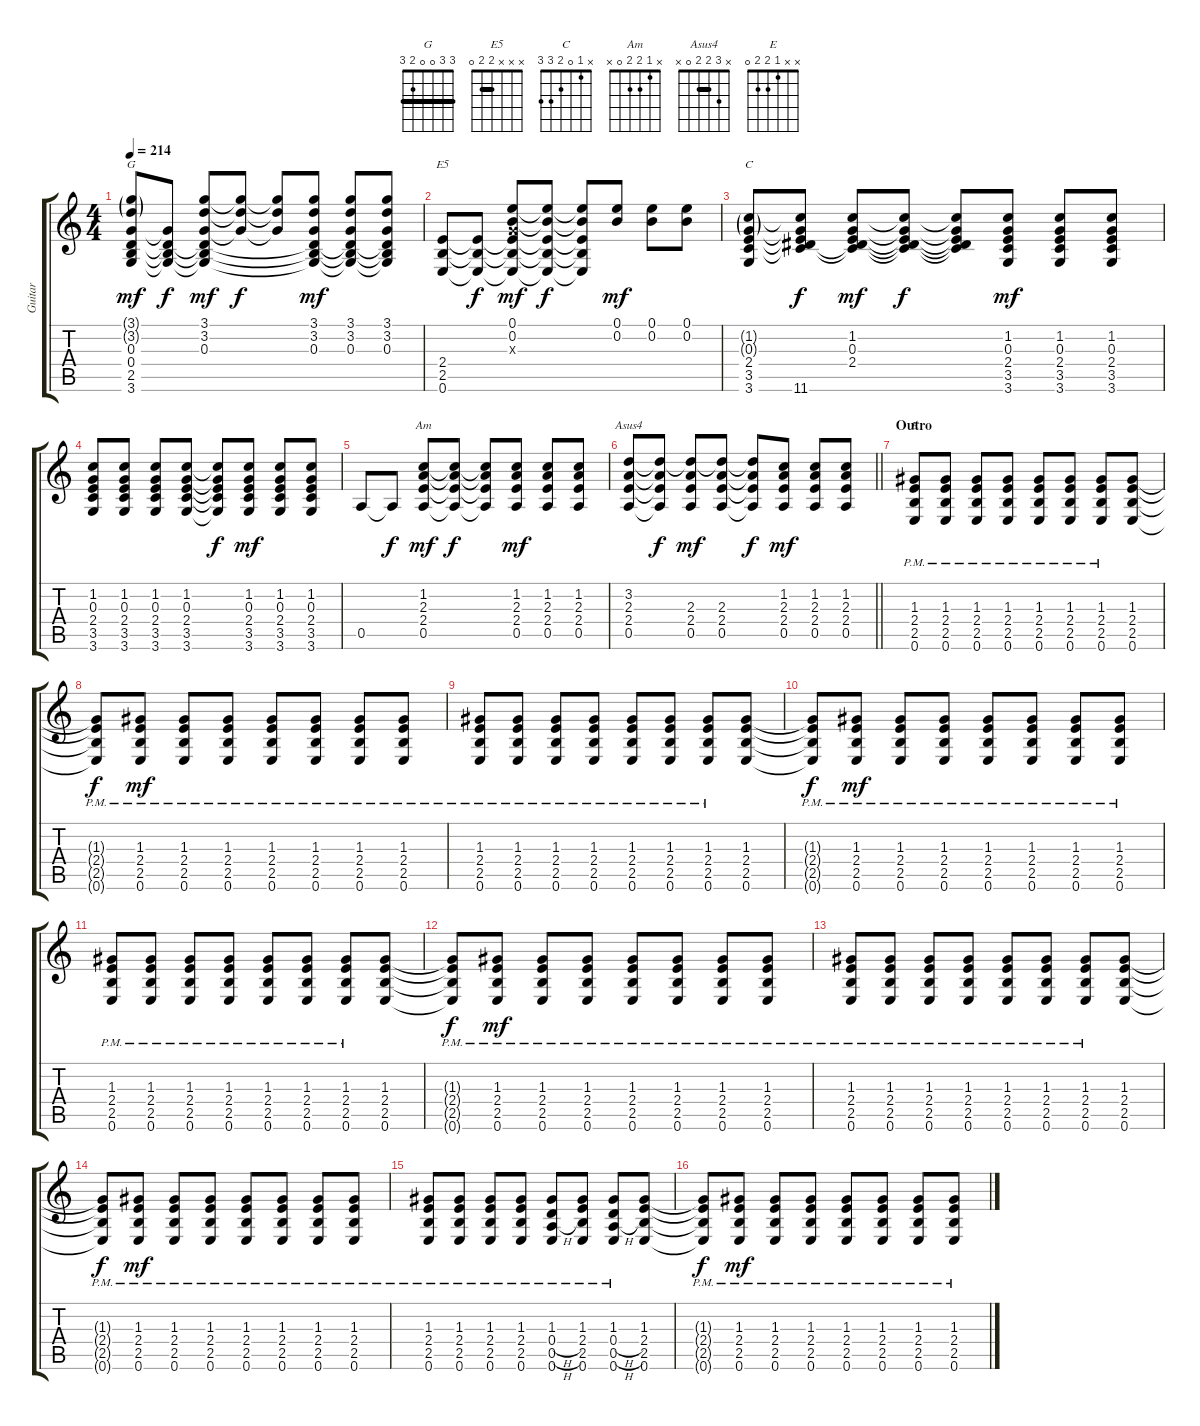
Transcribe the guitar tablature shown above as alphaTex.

\track ("Guitar" "Guitar") {instrument distortionguitar}
\staff {score tabs}
\tuning (E4 B3 G3 D3 A2 E2) {hide}
\chord ("G" 3 3 0 0 2 3) {barre 3}
\chord ("E5" x x x 2 2 0) {barre 2}
\chord ("C" x 1 0 2 3 3)
\chord ("Am" x 1 2 2 0 x)
\chord ("Asus4" x 3 2 2 0 x) {barre 2}
\chord ("E" x x 1 2 2 0)
\ts (4 4)
\tempo 214
\clef g2
\ks c
(3.1{g} 3.2{g} 0.3 0.4 2.5 3.6).8{ch "G" dy mf} (0.3{t} 0.4{t} 2.5{t} 3.6{t}).8{dy f} (3.1 3.2 0.3 0.4{t} 2.5{t} 3.6{t}).8{dy mf} (3.1{t} 3.2{t} 0.3{t}).8{dy f} (3.1{t} 3.2{t} 0.3{t}).8 (3.1 3.2 0.3 0.4{t} 2.5{t} 3.6{t}).8{dy mf} (3.1 3.2 0.3 0.4{t} 2.5{t} 3.6{t}).8 (3.1 3.2 0.3 0.4{t} 2.5{t} 3.6{t}).8 |
(2.4 2.5 0.6).8{ch "E5"} (2.4{t} 2.5{t} 0.6{t}).8{dy f} (0.1 0.2 0.3{x} 2.4{t} 2.5{t} 0.6{t}).8{dy mf} (0.1{t} 0.2{t} 2.4{t} 2.5{t} 0.6{t}).8{dy f} (0.1{t} 0.2{t} 2.4{t} 2.5{t} 0.6{t}).8 (0.1 0.2).8{dy mf} (0.1 0.2).8 (0.1 0.2).8 |
(1.2{g} 0.3{g} 2.4 3.5 3.6).8{ch "C"} (1.2{t} 0.3{t} 2.4{t} 3.5{t} 11.6).8{dy f} (1.2 0.3 2.4 3.5{t} 11.6{t}).8{dy mf} (1.2{t} 0.3{t} 2.4{t} 3.5{t} 11.6{t}).8{dy f} (1.2{t} 0.3{t} 2.4{t} 3.5{t} 11.6{t}).8 (1.2 0.3 2.4 3.5 3.6).8{dy mf} (1.2 0.3 2.4 3.5 3.6).8 (1.2 0.3 2.4 3.5 3.6).8 |
(1.2 0.3 2.4 3.5 3.6).8 (1.2 0.3 2.4 3.5 3.6).8 (1.2 0.3 2.4 3.5 3.6).8 (1.2 0.3 2.4 3.5 3.6).8 (1.2{t} 0.3{t} 2.4{t} 3.5{t} 3.6{t}).8{dy f} (1.2 0.3 2.4 3.5 3.6).8{dy mf} (1.2 0.3 2.4 3.5 3.6).8 (1.2 0.3 2.4 3.5 3.6).8 |
0.5.8 0.5{t}.8{dy f} (1.2 2.3 2.4 0.5).8{ch "Am" dy mf} (1.2{t} 2.3{t} 2.4{t} 0.5{t}).8{dy f} (1.2{t} 2.3{t} 2.4{t} 0.5{t}).8 (1.2 2.3 2.4 0.5).8{dy mf} (1.2 2.3 2.4 0.5).8 (1.2 2.3 2.4 0.5).8 |
\barLineRight lightlight
(3.2 2.3 2.4 0.5).8{ch "Asus4"} (3.2{t} 2.3{t} 2.4{t} 0.5{t}).8{dy f} (3.2{t} 2.3 2.4 0.5).8{dy mf} (3.2{t} 2.3 2.4 0.5).8 (3.2{t} 2.3{t} 2.4{t} 0.5{t}).8{dy f} (1.2 2.3 2.4 0.5).8{dy mf} (1.2 2.3 2.4 0.5).8 (1.2 2.3 2.4 0.5).8 |
\section ("" "Outro")
(1.3{pm} 2.4{pm} 2.5{pm} 0.6{pm}).8{ch "E"} (1.3{pm} 2.4{pm} 2.5{pm} 0.6{pm}).8 (1.3{pm} 2.4{pm} 2.5{pm} 0.6{pm}).8 (1.3{pm} 2.4{pm} 2.5{pm} 0.6{pm}).8 (1.3{pm} 2.4{pm} 2.5{pm} 0.6{pm}).8 (1.3{pm} 2.4{pm} 2.5{pm} 0.6{pm}).8 (1.3{pm} 2.4{pm} 2.5{pm} 0.6{pm}).8 (1.3 2.4 2.5 0.6).8 |
(1.3{pm t} 2.4{pm t} 2.5{pm t} 0.6{pm t}).8{dy f} (1.3{pm} 2.4{pm} 2.5{pm} 0.6{pm}).8{dy mf} (1.3{pm} 2.4{pm} 2.5{pm} 0.6{pm}).8 (1.3{pm} 2.4{pm} 2.5{pm} 0.6{pm}).8 (1.3{pm} 2.4{pm} 2.5{pm} 0.6{pm}).8 (1.3{pm} 2.4{pm} 2.5{pm} 0.6{pm}).8 (1.3{pm} 2.4{pm} 2.5{pm} 0.6{pm}).8 (1.3{pm} 2.4{pm} 2.5{pm} 0.6{pm}).8 |
(1.3{pm} 2.4{pm} 2.5{pm} 0.6{pm}).8 (1.3{pm} 2.4{pm} 2.5{pm} 0.6{pm}).8 (1.3{pm} 2.4{pm} 2.5{pm} 0.6{pm}).8 (1.3{pm} 2.4{pm} 2.5{pm} 0.6{pm}).8 (1.3{pm} 2.4{pm} 2.5{pm} 0.6{pm}).8 (1.3{pm} 2.4{pm} 2.5{pm} 0.6{pm}).8 (1.3{pm} 2.4{pm} 2.5{pm} 0.6{pm}).8 (1.3 2.4 2.5 0.6).8 |
(1.3{pm t} 2.4{pm t} 2.5{pm t} 0.6{pm t}).8{dy f} (1.3{pm} 2.4{pm} 2.5{pm} 0.6{pm}).8{dy mf} (1.3{pm} 2.4{pm} 2.5{pm} 0.6{pm}).8 (1.3{pm} 2.4{pm} 2.5{pm} 0.6{pm}).8 (1.3{pm} 2.4{pm} 2.5{pm} 0.6{pm}).8 (1.3{pm} 2.4{pm} 2.5{pm} 0.6{pm}).8 (1.3{pm} 2.4{pm} 2.5{pm} 0.6{pm}).8 (1.3{pm} 2.4{pm} 2.5{pm} 0.6{pm}).8 |
(1.3{pm} 2.4{pm} 2.5{pm} 0.6{pm}).8 (1.3{pm} 2.4{pm} 2.5{pm} 0.6{pm}).8 (1.3{pm} 2.4{pm} 2.5{pm} 0.6{pm}).8 (1.3{pm} 2.4{pm} 2.5{pm} 0.6{pm}).8 (1.3{pm} 2.4{pm} 2.5{pm} 0.6{pm}).8 (1.3{pm} 2.4{pm} 2.5{pm} 0.6{pm}).8 (1.3{pm} 2.4{pm} 2.5{pm} 0.6{pm}).8 (1.3 2.4 2.5 0.6).8 |
(1.3{pm t} 2.4{pm t} 2.5{pm t} 0.6{pm t}).8{dy f} (1.3{pm} 2.4{pm} 2.5{pm} 0.6{pm}).8{dy mf} (1.3{pm} 2.4{pm} 2.5{pm} 0.6{pm}).8 (1.3{pm} 2.4{pm} 2.5{pm} 0.6{pm}).8 (1.3{pm} 2.4{pm} 2.5{pm} 0.6{pm}).8 (1.3{pm} 2.4{pm} 2.5{pm} 0.6{pm}).8 (1.3{pm} 2.4{pm} 2.5{pm} 0.6{pm}).8 (1.3{pm} 2.4{pm} 2.5{pm} 0.6{pm}).8 |
(1.3{pm} 2.4{pm} 2.5{pm} 0.6{pm}).8 (1.3{pm} 2.4{pm} 2.5{pm} 0.6{pm}).8 (1.3{pm} 2.4{pm} 2.5{pm} 0.6{pm}).8 (1.3{pm} 2.4{pm} 2.5{pm} 0.6{pm}).8 (1.3{pm} 2.4{pm} 2.5{pm} 0.6{pm}).8 (1.3{pm} 2.4{pm} 2.5{pm} 0.6{pm}).8 (1.3{pm} 2.4{pm} 2.5{pm} 0.6{pm}).8 (1.3 2.4 2.5 0.6).8 |
(1.3{pm t} 2.4{pm t} 2.5{pm t} 0.6{pm t}).8{dy f} (1.3{pm} 2.4{pm} 2.5{pm} 0.6{pm}).8{dy mf} (1.3{pm} 2.4{pm} 2.5{pm} 0.6{pm}).8 (1.3{pm} 2.4{pm} 2.5{pm} 0.6{pm}).8 (1.3{pm} 2.4{pm} 2.5{pm} 0.6{pm}).8 (1.3{pm} 2.4{pm} 2.5{pm} 0.6{pm}).8 (1.3{pm} 2.4{pm} 2.5{pm} 0.6{pm}).8 (1.3{pm} 2.4{pm} 2.5{pm} 0.6{pm}).8 |
(1.3{pm} 2.4{pm} 2.5{pm} 0.6{pm}).8 (1.3{pm} 2.4{pm} 2.5{pm} 0.6{pm}).8 (1.3{pm} 2.4{pm} 2.5{pm} 0.6{pm}).8 (1.3{pm} 2.4{pm} 2.5{pm} 0.6{pm}).8 (1.3{pm} 0.4{h pm} 0.5{h pm} 0.6{pm}).8 (1.3{pm} 2.4{pm} 2.5{pm} 0.6{pm}).8 (1.3{pm} 0.4{h pm} 0.5{h pm} 0.6{pm}).8 (1.3 2.4 2.5 0.6).8 |
(1.3{pm t} 2.4{pm t} 2.5{pm t} 0.6{pm t}).8{dy f} (1.3{pm} 2.4{pm} 2.5{pm} 0.6{pm}).8{dy mf} (1.3{pm} 2.4{pm} 2.5{pm} 0.6{pm}).8 (1.3{pm} 2.4{pm} 2.5{pm} 0.6{pm}).8 (1.3{pm} 2.4{pm} 2.5{pm} 0.6{pm}).8 (1.3{pm} 2.4{pm} 2.5{pm} 0.6{pm}).8 (1.3{pm} 2.4{pm} 2.5{pm} 0.6{pm}).8 (1.3{pm} 2.4{pm} 2.5{pm} 0.6{pm}).8
